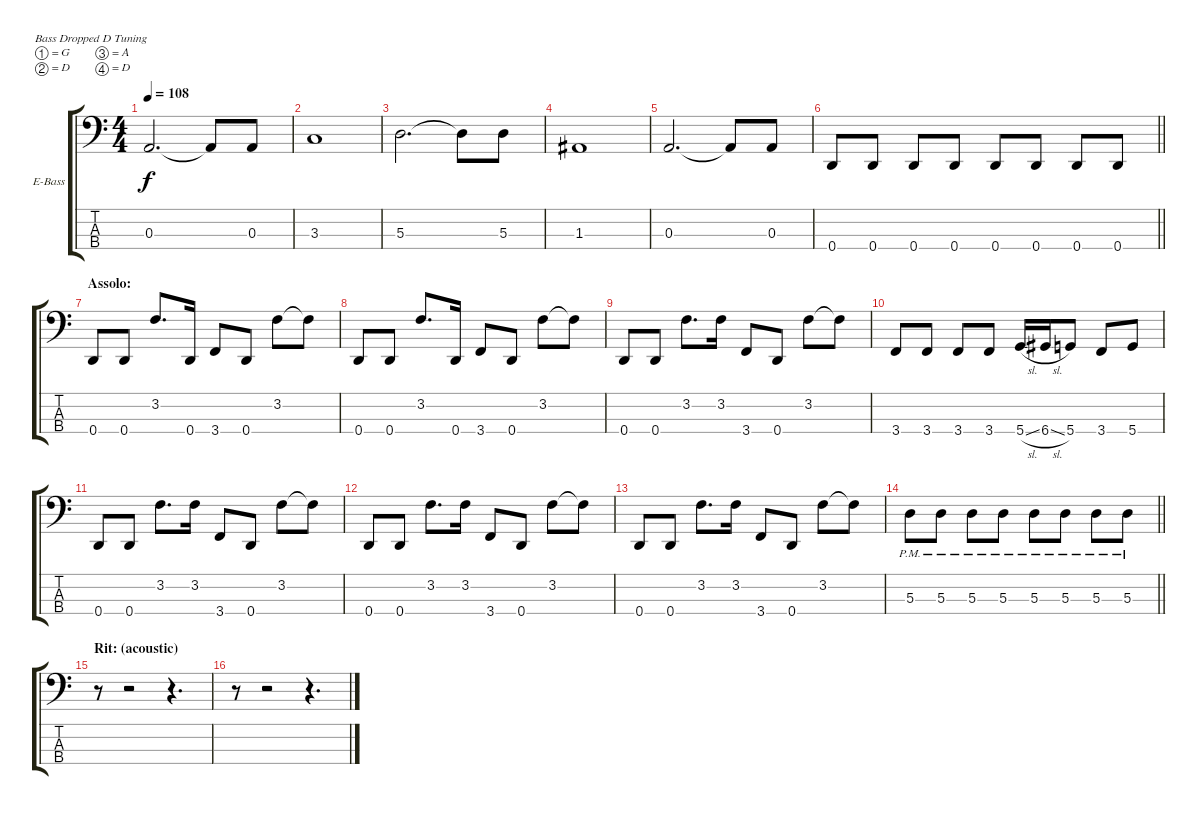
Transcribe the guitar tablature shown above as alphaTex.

\bracketExtendMode groupsimilarinstruments
\firstSystemTrackNameOrientation horizontal
\otherSystemsTrackNameOrientation horizontal
\track ("Basso" "E-Bass") {instrument electricbassfinger}
\staff {score tabs}
\tuning (G2 D2 A1 D1)
\ts (4 4)
\tempo 108
\clef f4
\ks c
0.3.2{d dy f} 0.3{t}.8 0.3.8 |
3.3.1 |
5.3.2{d} 5.3{t}.8 5.3.8 |
1.3.1 |
0.3.2{d} 0.3{t}.8 0.3.8 |
\barLineRight lightlight
0.4.8 0.4.8 0.4.8 0.4.8 0.4.8 0.4.8 0.4.8 0.4.8 |
\section ("" "Assolo:")
0.4.8 0.4.8 3.2.8{d} 0.4.16 3.4.8 0.4.8 3.2.8 3.2{t}.8 |
0.4.8 0.4.8 3.2.8{d} 0.4.16 3.4.8 0.4.8 3.2.8 3.2{t}.8 |
0.4.8 0.4.8 3.2.8{d} 3.2.16 3.4.8 0.4.8 3.2.8 3.2{t}.8 |
3.4.8 3.4.8 3.4.8 3.4.8 5.4{sl}.16 6.4{sl}.16 5.4.8 3.4.8 5.4.8 |
0.4.8 0.4.8 3.2.8{d} 3.2.16 3.4.8 0.4.8 3.2.8 3.2{t}.8 |
0.4.8 0.4.8 3.2.8{d} 3.2.16 3.4.8 0.4.8 3.2.8 3.2{t}.8 |
0.4.8 0.4.8 3.2.8{d} 3.2.16 3.4.8 0.4.8 3.2.8 3.2{t}.8 |
\barLineRight lightlight
5.3{pm}.8 5.3{pm}.8 5.3{pm}.8 5.3{pm}.8 5.3{pm}.8 5.3{pm}.8 5.3{pm}.8 5.3{pm}.8 |
\section ("" "Rit: (acoustic)")
r.8 r.2 r.4{d} |
r.8 r.2 r.4{d}
